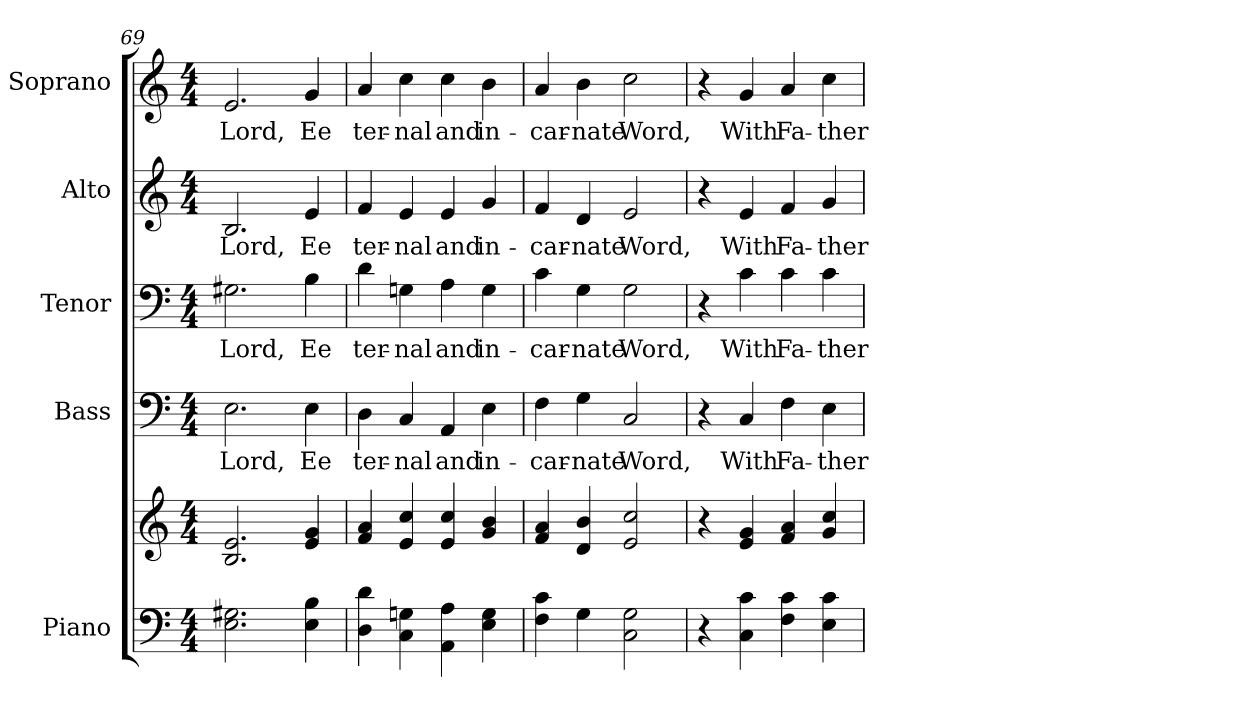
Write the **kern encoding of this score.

**kern	**kern	**kern	**text	**kern	**text	**kern	**text	**kern	**text
*part5	*part5	*part4	*part4	*part3	*part3	*part2	*part2	*part1	*part1
*staff6	*staff5	*staff4	*staff4	*staff3	*staff3	*staff2	*staff2	*staff1	*staff1
*I"Piano	*	*I"Bass	*	*I"Tenor	*	*I"Alto	*	*I"Soprano	*
*I'Pno.	*	*I'B.	*	*I'T.	*	*I'A.	*	*I'S.	*
!!LO:PB:g=z
*clefF4	*clefG2	*clefF4	*	*clefF4	*	*clefG2	*	*clefG2	*
*k[]	*k[]	*k[]	*	*k[]	*	*k[]	*	*k[]	*
*C:	*C:	*C:	*	*C:	*	*C:	*	*C:	*
*M4/4	*M4/4	*M4/4	*	*M4/4	*	*M4/4	*	*M4/4	*
=69	=69	=69	=69	=69	=69	=69	=69	=69	=69
!	!	!	!LO:LY:b:color=#000000	!	!	!	!	!	!
!	!	!	!	!	!LO:LY:b:color=#000000	!	!	!	!
!	!	!	!	!	!	!	!LO:LY:b:color=#000000	!	!
!	!	!	!	!	!	!	!	!	!LO:LY:b:color=#000000
2.Ei\ 2.G#Xi	2.Bi/ 2.ei	2.Ei\	Lord,	2.G#Xi\	Lord,	2.Bi/	Lord,	2.ei/	Lord,
!	!	!	!LO:LY:b:color=#000000	!	!	!	!	!	!
!	!	!	!	!	!LO:LY:b:color=#000000	!	!	!	!
!	!	!	!	!	!	!	!LO:LY:b:color=#000000	!	!
!	!	!	!	!	!	!	!	!	!LO:LY:b:color=#000000
4Ei\ 4Bi	4ei/ 4gi	4Ei\	Ee	4Bi\	Ee	4ei/	Ee	4gi/	Ee
=70	=70	=70	=70	=70	=70	=70	=70	=70	=70
!	!	!	!LO:LY:b:color=#000000	!	!	!	!	!	!
!	!	!	!	!	!LO:LY:b:color=#000000	!	!	!	!
!	!	!	!	!	!	!	!LO:LY:b:color=#000000	!	!
!	!	!	!	!	!	!	!	!	!LO:LY:b:color=#000000
4Di\ 4di	4fi/ 4ai	4Di\	ter-	4di\	ter-	4fi/	ter-	4ai/	ter-
!	!	!	!LO:LY:b:color=#000000	!	!	!	!	!	!
!	!	!	!	!	!LO:LY:b:color=#000000	!	!	!	!
!	!	!	!	!	!	!	!LO:LY:b:color=#000000	!	!
!	!	!	!	!	!	!	!	!	!LO:LY:b:color=#000000
4Ci\ 4Gni	4ei/ 4cci	4Ci/	-nal	4Gni\	-nal	4ei/	-nal	4cci\	-nal
!	!	!	!LO:LY:b:color=#000000	!	!	!	!	!	!
!	!	!	!	!	!LO:LY:b:color=#000000	!	!	!	!
!	!	!	!	!	!	!	!LO:LY:b:color=#000000	!	!
!	!	!	!	!	!	!	!	!	!LO:LY:b:color=#000000
4AAi\ 4Ai	4ei/ 4cci	4AAi/	and	4Ai\	and	4ei/	and	4cci\	and
!	!	!	!LO:LY:b:color=#000000	!	!	!	!	!	!
!	!	!	!	!	!LO:LY:b:color=#000000	!	!	!	!
!	!	!	!	!	!	!	!LO:LY:b:color=#000000	!	!
!	!	!	!	!	!	!	!	!	!LO:LY:b:color=#000000
4Ei\ 4Gi	4gi/ 4bi	4Ei\	in-	4Gi\	in-	4gi/	in-	4bi\	in-
!!LO:PB:g=z
=71	=71	=71	=71	=71	=71	=71	=71	=71	=71
!	!	!	!LO:LY:b:color=#000000	!	!	!	!	!	!
!	!	!	!	!	!LO:LY:b:color=#000000	!	!	!	!
!	!	!	!	!	!	!	!LO:LY:b:color=#000000	!	!
!	!	!	!	!	!	!	!	!	!LO:LY:b:color=#000000
4Fi\ 4ci	4fi/ 4ai	4Fi\	-car-	4ci\	-car-	4fi/	-car-	4ai/	-car-
!	!	!	!LO:LY:b:color=#000000	!	!	!	!	!	!
!	!	!	!	!	!LO:LY:b:color=#000000	!	!	!	!
!	!	!	!	!	!	!	!LO:LY:b:color=#000000	!	!
!	!	!	!	!	!	!	!	!	!LO:LY:b:color=#000000
4Gi\	4di/ 4bi	4Gi\	-nate	4Gi\	-nate	4di/	-nate	4bi\	-nate
!	!	!	!LO:LY:b:color=#000000	!	!	!	!	!	!
!	!	!	!	!	!LO:LY:b:color=#000000	!	!	!	!
!	!	!	!	!	!	!	!LO:LY:b:color=#000000	!	!
!	!	!	!	!	!	!	!	!	!LO:LY:b:color=#000000
2Ci\ 2Gi	2ei/ 2cci	2Ci/	Word,	2Gi\	Word,	2ei/	Word,	2cci\	Word,
=72	=72	=72	=72	=72	=72	=72	=72	=72	=72
4r	4r	4r	.	4r	.	4r	.	4r	.
!	!	!	!LO:LY:b:color=#000000	!	!	!	!	!	!
!	!	!	!	!	!LO:LY:b:color=#000000	!	!	!	!
!	!	!	!	!	!	!	!LO:LY:b:color=#000000	!	!
!	!	!	!	!	!	!	!	!	!LO:LY:b:color=#000000
4Ci\ 4ci	4ei/ 4gi	4Ci/	With	4ci\	With	4ei/	With	4gi/	With
!	!	!	!LO:LY:b:color=#000000	!	!	!	!	!	!
!	!	!	!	!	!LO:LY:b:color=#000000	!	!	!	!
!	!	!	!	!	!	!	!LO:LY:b:color=#000000	!	!
!	!	!	!	!	!	!	!	!	!LO:LY:b:color=#000000
4Fi\ 4ci	4fi/ 4ai	4Fi\	Fa-	4ci\	Fa-	4fi/	Fa-	4ai/	Fa-
!	!	!	!LO:LY:b:color=#000000	!	!	!	!	!	!
!	!	!	!	!	!LO:LY:b:color=#000000	!	!	!	!
!	!	!	!	!	!	!	!LO:LY:b:color=#000000	!	!
!	!	!	!	!	!	!	!	!	!LO:LY:b:color=#000000
4Ei\ 4ci	4gi/ 4cci	4Ei\	-ther	4ci\	-ther	4gi/	-ther	4cci\	-ther
=	=	=	=	=	=	=	=	=	=
*-	*-	*-	*-	*-	*-	*-	*-	*-	*-
